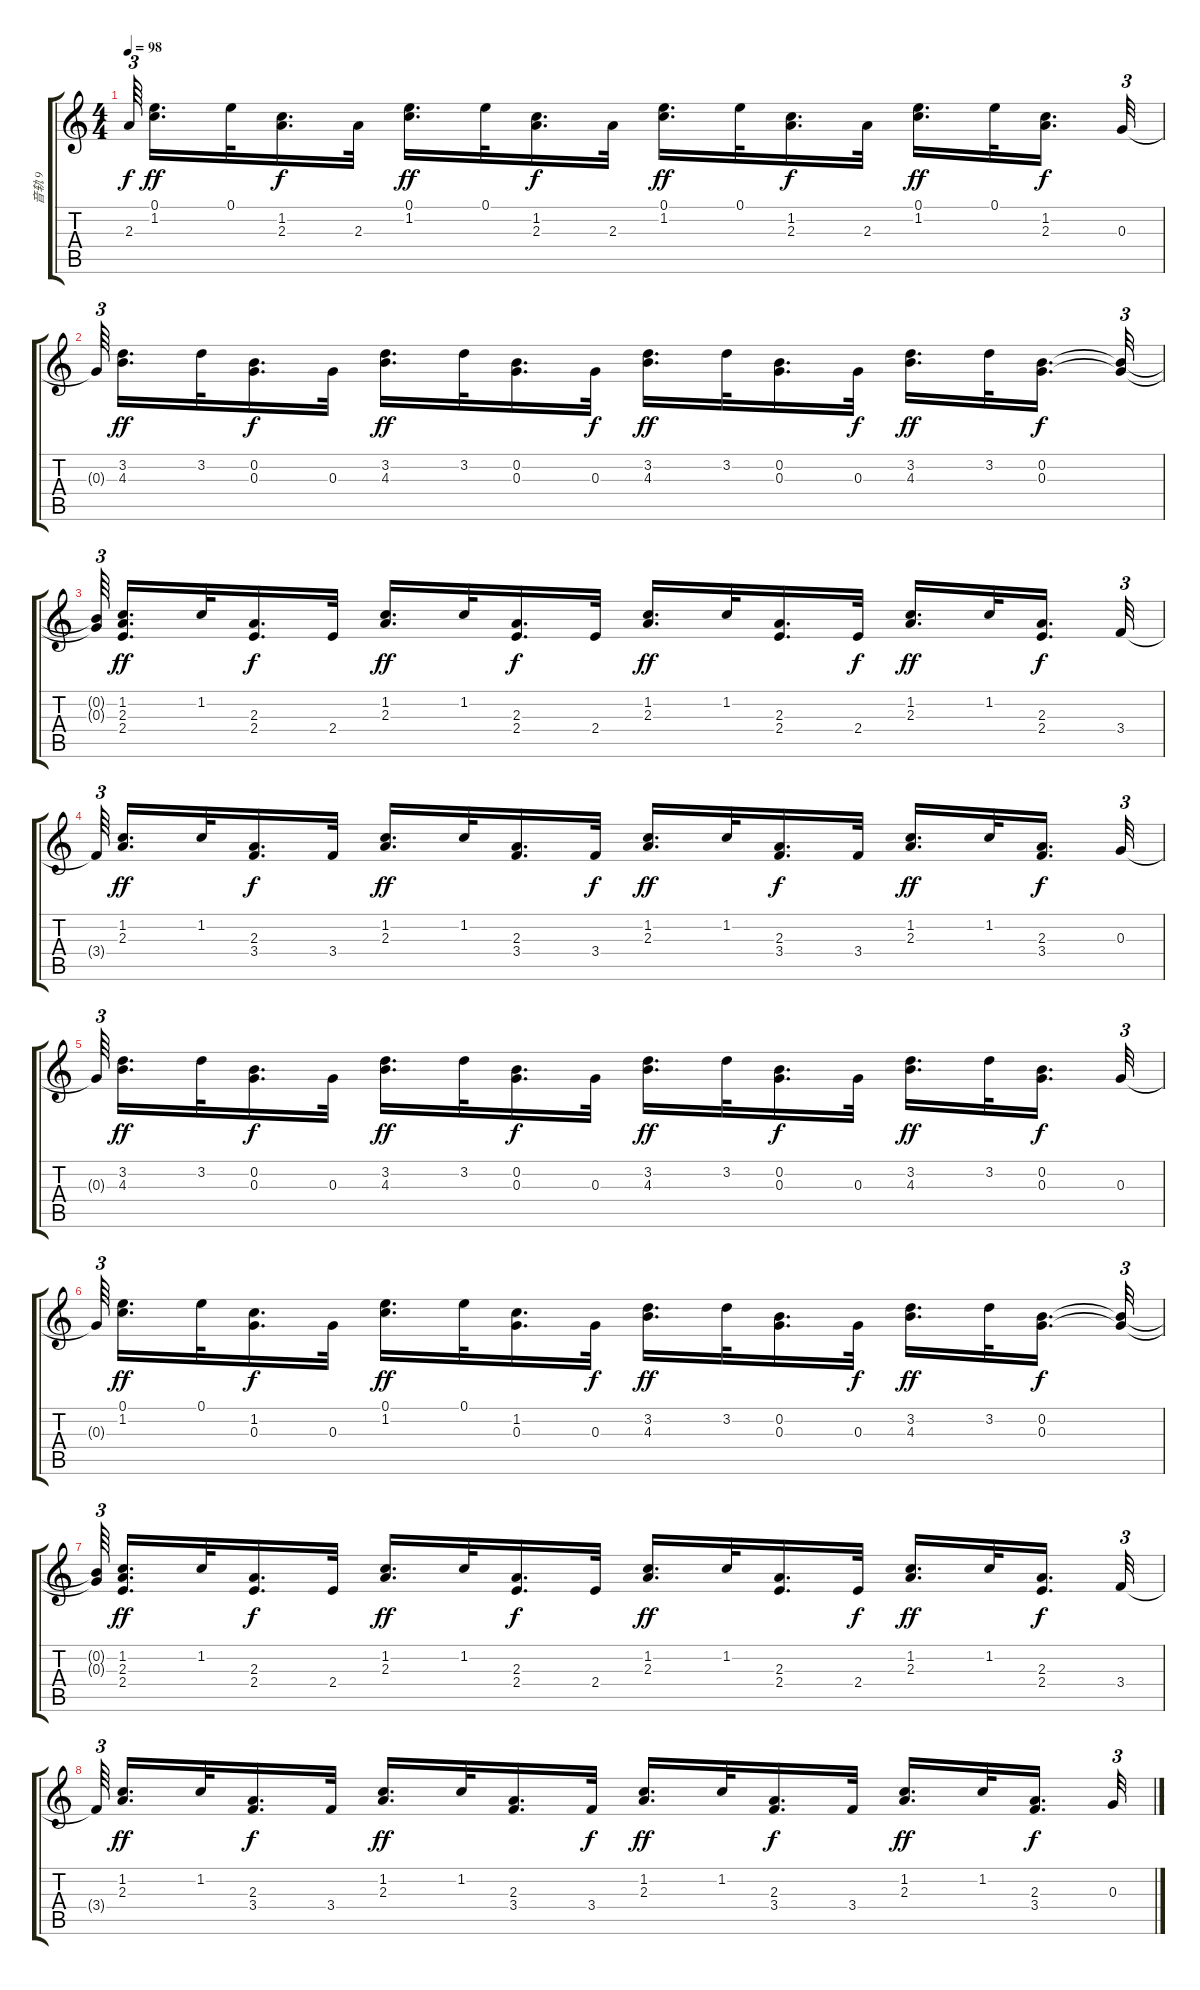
\track ("音轨 9" "音轨 9") {instrument acousticguitarsteel}
\staff {score tabs}
\tuning (E4 B3 G3 D3 A2 E2) {hide}
\ts (4 4)
\tempo 98
\clef g2
\ks c
2.3{t}.64{tu (3 2) dy f beam splitsecondary} (0.1 1.2).16{d dy ff} 0.1.32 (1.2 2.3).16{d dy f} 2.3.32 (0.1 1.2).16{d dy ff} 0.1.32 (1.2 2.3).16{d dy f} 2.3.32 (0.1 1.2).16{d dy ff} 0.1.32 (1.2 2.3).16{d dy f} 2.3.32 (0.1 1.2).16{d dy ff} 0.1.32 (1.2 2.3).16{d dy f beam splitsecondary} 0.3.32{tu (3 2)} |
0.3{t}.64{tu (3 2) beam splitsecondary} (3.2 4.3).16{d dy ff} 3.2.32 (0.2 0.3).16{d dy f} 0.3.32 (3.2 4.3).16{d dy ff} 3.2.32 (0.2 0.3).16{d} 0.3.32{dy f} (3.2 4.3).16{d dy ff} 3.2.32 (0.2 0.3).16{d} 0.3.32{dy f} (3.2 4.3).16{d dy ff} 3.2.32 (0.2 0.3).16{d dy f beam splitsecondary} (0.2{t} 0.3{t}).32{tu (3 2)} |
(0.2{t} 0.3{t}).64{tu (3 2) beam splitsecondary} (1.2 2.3 2.4).16{d dy ff} 1.2.32 (2.3 2.4).16{d dy f} 2.4.32 (1.2 2.3).16{d dy ff} 1.2.32 (2.3 2.4).16{d dy f} 2.4.32 (1.2 2.3).16{d dy ff} 1.2.32 (2.3 2.4).16{d} 2.4.32{dy f} (1.2 2.3).16{d dy ff} 1.2.32 (2.3 2.4).16{d dy f beam splitsecondary} 3.4.32{tu (3 2)} |
3.4{t}.64{tu (3 2) beam splitsecondary} (1.2 2.3).16{d dy ff} 1.2.32 (2.3 3.4).16{d dy f} 3.4.32 (1.2 2.3).16{d dy ff} 1.2.32 (2.3 3.4).16{d} 3.4.32{dy f} (1.2 2.3).16{d dy ff} 1.2.32 (2.3 3.4).16{d dy f} 3.4.32 (1.2 2.3).16{d dy ff} 1.2.32 (2.3 3.4).16{d dy f beam splitsecondary} 0.3.32{tu (3 2)} |
0.3{t}.64{tu (3 2) beam splitsecondary} (3.2 4.3).16{d dy ff} 3.2.32 (0.2 0.3).16{d dy f} 0.3.32 (3.2 4.3).16{d dy ff} 3.2.32 (0.2 0.3).16{d dy f} 0.3.32 (3.2 4.3).16{d dy ff} 3.2.32 (0.2 0.3).16{d dy f} 0.3.32 (3.2 4.3).16{d dy ff} 3.2.32 (0.2 0.3).16{d dy f beam splitsecondary} 0.3.32{tu (3 2)} |
0.3{t}.64{tu (3 2) beam splitsecondary} (0.1 1.2).16{d dy ff} 0.1.32 (1.2 0.3).16{d dy f} 0.3.32 (0.1 1.2).16{d dy ff} 0.1.32 (1.2 0.3).16{d} 0.3.32{dy f} (3.2 4.3).16{d dy ff} 3.2.32 (0.2 0.3).16{d} 0.3.32{dy f} (3.2 4.3).16{d dy ff} 3.2.32 (0.2 0.3).16{d dy f beam splitsecondary} (0.2{t} 0.3{t}).32{tu (3 2)} |
(0.2{t} 0.3{t}).64{tu (3 2) beam splitsecondary} (1.2 2.3 2.4).16{d dy ff} 1.2.32 (2.3 2.4).16{d dy f} 2.4.32 (1.2 2.3).16{d dy ff} 1.2.32 (2.3 2.4).16{d dy f} 2.4.32 (1.2 2.3).16{d dy ff} 1.2.32 (2.3 2.4).16{d} 2.4.32{dy f} (1.2 2.3).16{d dy ff} 1.2.32 (2.3 2.4).16{d dy f beam splitsecondary} 3.4.32{tu (3 2)} |
3.4{t}.64{tu (3 2) beam splitsecondary} (1.2 2.3).16{d dy ff} 1.2.32 (2.3 3.4).16{d dy f} 3.4.32 (1.2 2.3).16{d dy ff} 1.2.32 (2.3 3.4).16{d} 3.4.32{dy f} (1.2 2.3).16{d dy ff} 1.2.32 (2.3 3.4).16{d dy f} 3.4.32 (1.2 2.3).16{d dy ff} 1.2.32 (2.3 3.4).16{d dy f beam splitsecondary} 0.3.32{tu (3 2)}
